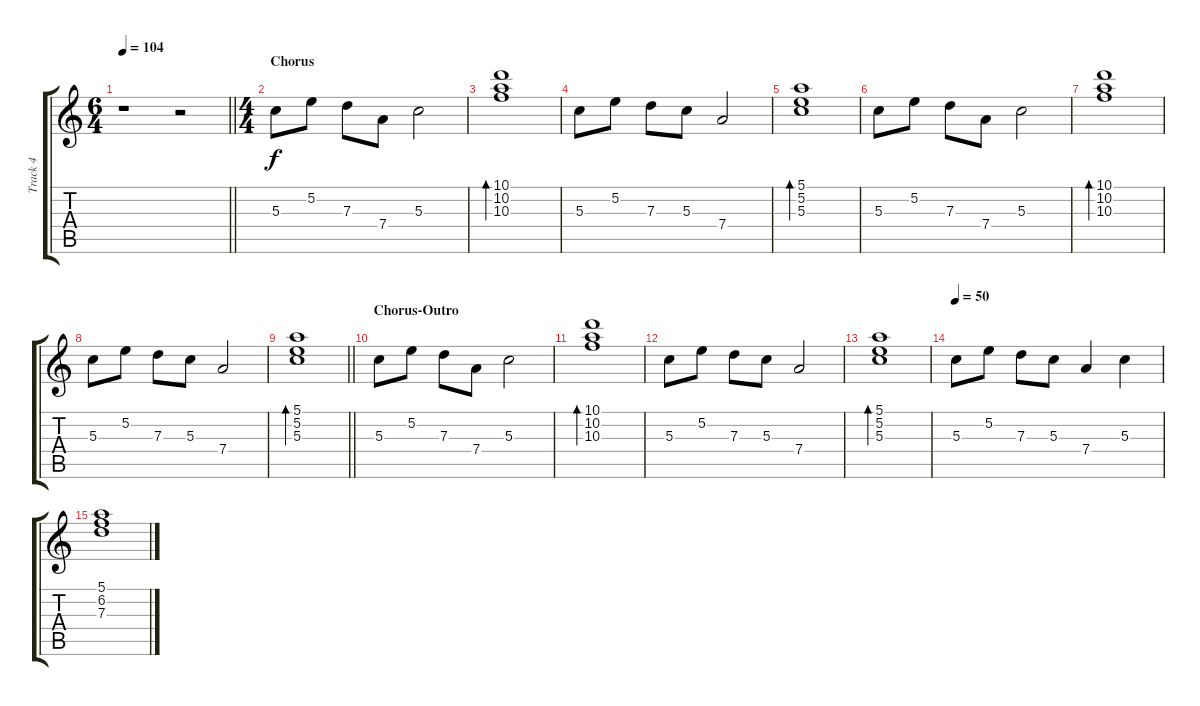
\track ("Track 4" "Track 4") {instrument distortionguitar}
\staff {score tabs}
\tuning (E4 B3 G3 D3 A2 E2) {hide}
\ts (6 4)
\tempo 104
\clef g2
\barLineRight lightlight
\ks c
r.1{dy f} r.2 |
\ts (4 4)
\section ("" "Chorus")
5.3.8 5.2.8 7.3.8 7.4.8 5.3.2 |
(10.1 10.2 10.3).1{bd 240} |
5.3.8 5.2.8 7.3.8 5.3.8 7.4.2 |
(5.1 5.2 5.3).1{bd 240} |
5.3.8 5.2.8 7.3.8 7.4.8 5.3.2 |
(10.1 10.2 10.3).1{bd 240} |
5.3.8 5.2.8 7.3.8 5.3.8 7.4.2 |
\barLineRight lightlight
(5.1 5.2 5.3).1{bd 240} |
\section ("" "Chorus-Outro")
5.3.8 5.2.8 7.3.8 7.4.8 5.3.2 |
(10.1 10.2 10.3).1{bd 240} |
5.3.8 5.2.8 7.3.8 5.3.8 7.4.2 |
(5.1 5.2 5.3).1{bd 240} |
\tempo 50
5.3.8 5.2.8 7.3.8 5.3.8 7.4.4 5.3.4 |
(5.1 6.2 7.3).1
